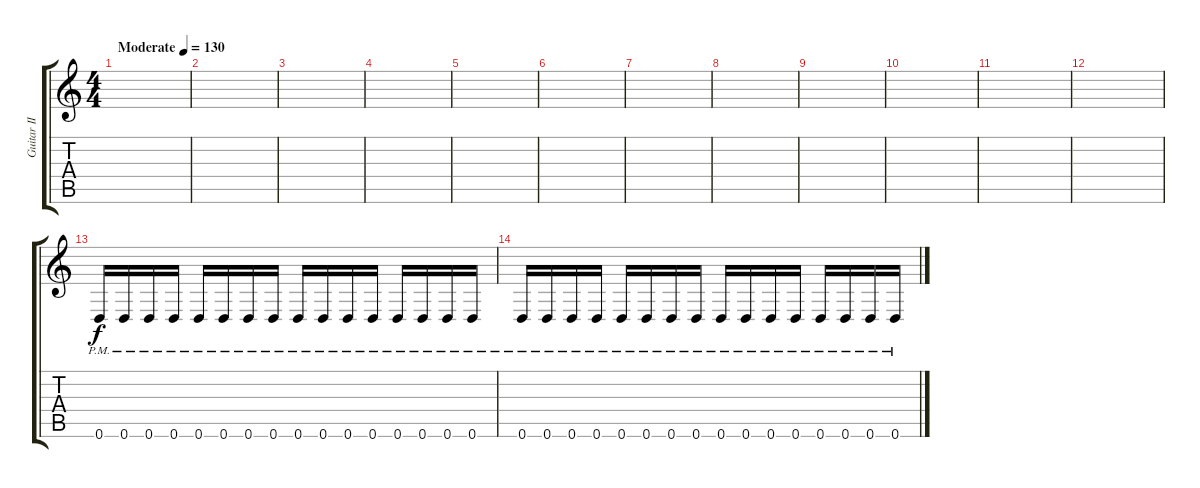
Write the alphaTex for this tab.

\track ("Guitar II" "Guitar II") {instrument distortionguitar}
\staff {score tabs}
\tuning (E4 B3 G3 D3 A2 D2) {hide}
\ts (4 4)
\tempo (130 "Moderate")
\clef g2
\ks c
|
|
|
|
|
|
|
|
|
|
|
|
0.6{pm}.16 0.6{pm}.16 0.6{pm}.16 0.6{pm}.16 0.6{pm}.16 0.6{pm}.16 0.6{pm}.16 0.6{pm}.16 0.6{pm}.16 0.6{pm}.16 0.6{pm}.16 0.6{pm}.16 0.6{pm}.16 0.6{pm}.16 0.6{pm}.16 0.6{pm}.16 |
0.6{pm}.16 0.6{pm}.16 0.6{pm}.16 0.6{pm}.16 0.6{pm}.16 0.6{pm}.16 0.6{pm}.16 0.6{pm}.16 0.6{pm}.16 0.6{pm}.16 0.6{pm}.16 0.6{pm}.16 0.6{pm}.16 0.6{pm}.16 0.6{pm}.16 0.6{pm}.16
